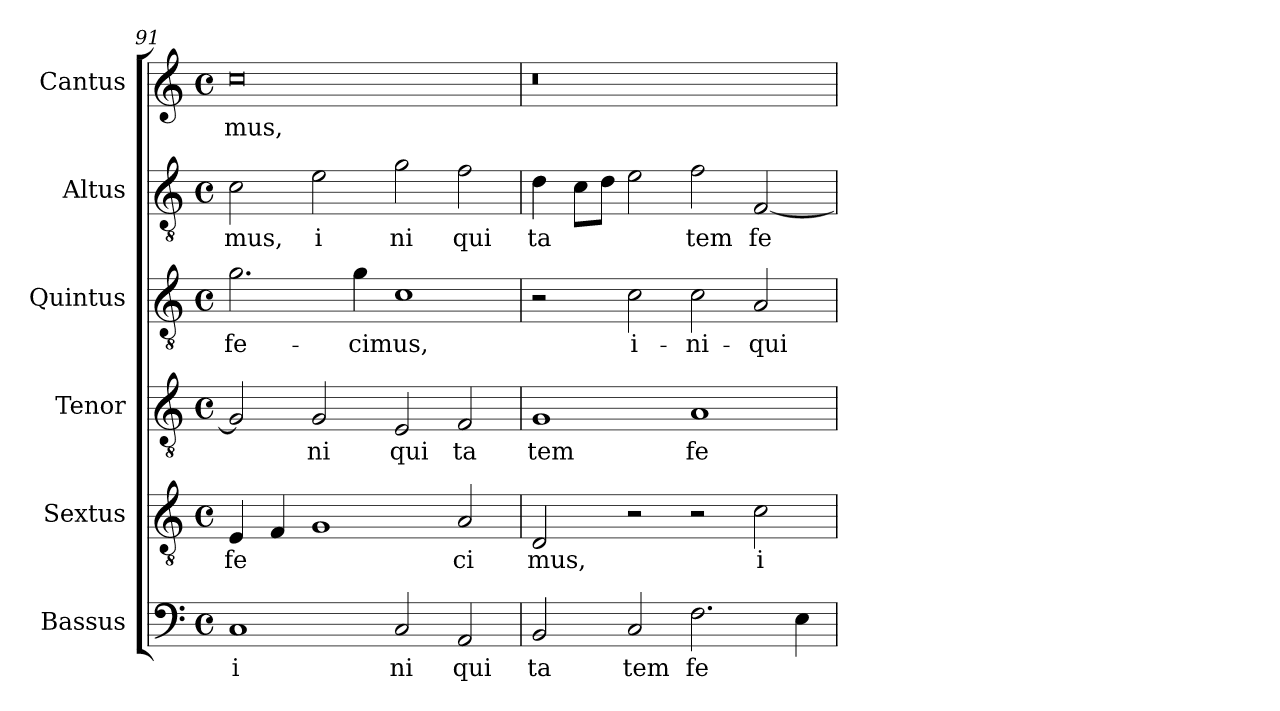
**kern	**text	**kern	**text	**kern	**text	**kern	**text	**kern	**text	**kern	**text
*part6	*part6	*part5	*part5	*part4	*part4	*part3	*part3	*part2	*part2	*part1	*part1
*staff6	*staff6	*staff5	*staff5	*staff4	*staff4	*staff3	*staff3	*staff2	*staff2	*staff1	*staff1
*I"Bassus	*	*I"Sextus	*	*I"Tenor	*	*I"Quintus	*	*I"Altus	*	*I"Cantus	*
!!LO:PB:g=z
*clefF4	*	*clefGv2	*	*clefGv2	*	*clefGv2	*	*clefGv2	*	*clefG2	*
*M4/4	*	*M4/4	*	*M4/4	*	*M4/4	*	*M4/4	*	*M4/4	*
*met(c)	*	*met(c)	*	*met(c)	*	*met(c)	*	*met(c)	*	*met(c)	*
=91	=91	=91	=91	=91	=91	=91	=91	=91	=91	=91	=91
!	!LO:LY:b:cj	!	!LO:LY:b:cj	!	!	!	!LO:LY:b:cj	!	!LO:LY:b:cj	!	!LO:LY:b:cj
1C	i	4E/	fe	2G/]	.	2.g\	fe-	2c\	mus,	0cc	-mus,
.	.	4F/	.	.	.	.	.	.	.	.	.
!	!	!	!	!	!LO:LY:b:cj	!	!	!	!LO:LY:b:cj	!	!
.	.	1G	.	2G/	ni	.	.	2e\	i	.	.
!	!	!	!	!	!	!	!LO:LY:b	!	!	!	!
.	.	.	.	.	.	4g\	-cimus,	.	.	.	.
!	!LO:LY:b:cj	!	!	!	!LO:LY:b:cj	!	!	!	!LO:LY:b:cj	!	!
2C/	ni	.	.	2E/	qui	1c	.	2g\	ni	.	.
!	!LO:LY:b:cj	!	!LO:LY:b:cj	!	!LO:LY:b:cj	!	!	!	!LO:LY:b:cj	!	!
2AA/	qui	2A/	ci	2F/	ta	.	.	2f\	qui	.	.
=92	=92	=92	=92	=92	=92	=92	=92	=92	=92	=92	=92
!	!LO:LY:b:cj	!	!LO:LY:b:cj	!	!LO:LY:b:cj	!	!	!	!LO:LY:b:cj	!	!
2BB/	ta	2D/	mus,	1G	tem	2r	.	4d\	ta	0r	.
.	.	.	.	.	.	.	.	8c\L	.	.	.
.	.	.	.	.	.	.	.	8d\J	.	.	.
!	!LO:LY:b:cj	!	!	!	!	!	!LO:LY:b:cj	!	!	!	!
2C/	tem	2r	.	.	.	2c\	i-	2e\	.	.	.
!	!LO:LY:b:cj	!	!	!	!LO:LY:b:cj	!	!LO:LY:b:cj	!	!LO:LY:b:cj	!	!
2.F\	fe	2r	.	1A	fe	2c\	-ni-	2f\	tem	.	.
!	!	!	!LO:LY:b:cj	!	!	!	!LO:LY:b:cj	!	!LO:LY:b:cj	!	!
.	.	2c\	i	.	.	2A/	-qui-	[<2F/	fe	.	.
4E\	.	.	.	.	.	.	.	.	.	.	.
=	=	=	=	=	=	=	=	=	=	=	=
*-	*-	*-	*-	*-	*-	*-	*-	*-	*-	*-	*-
